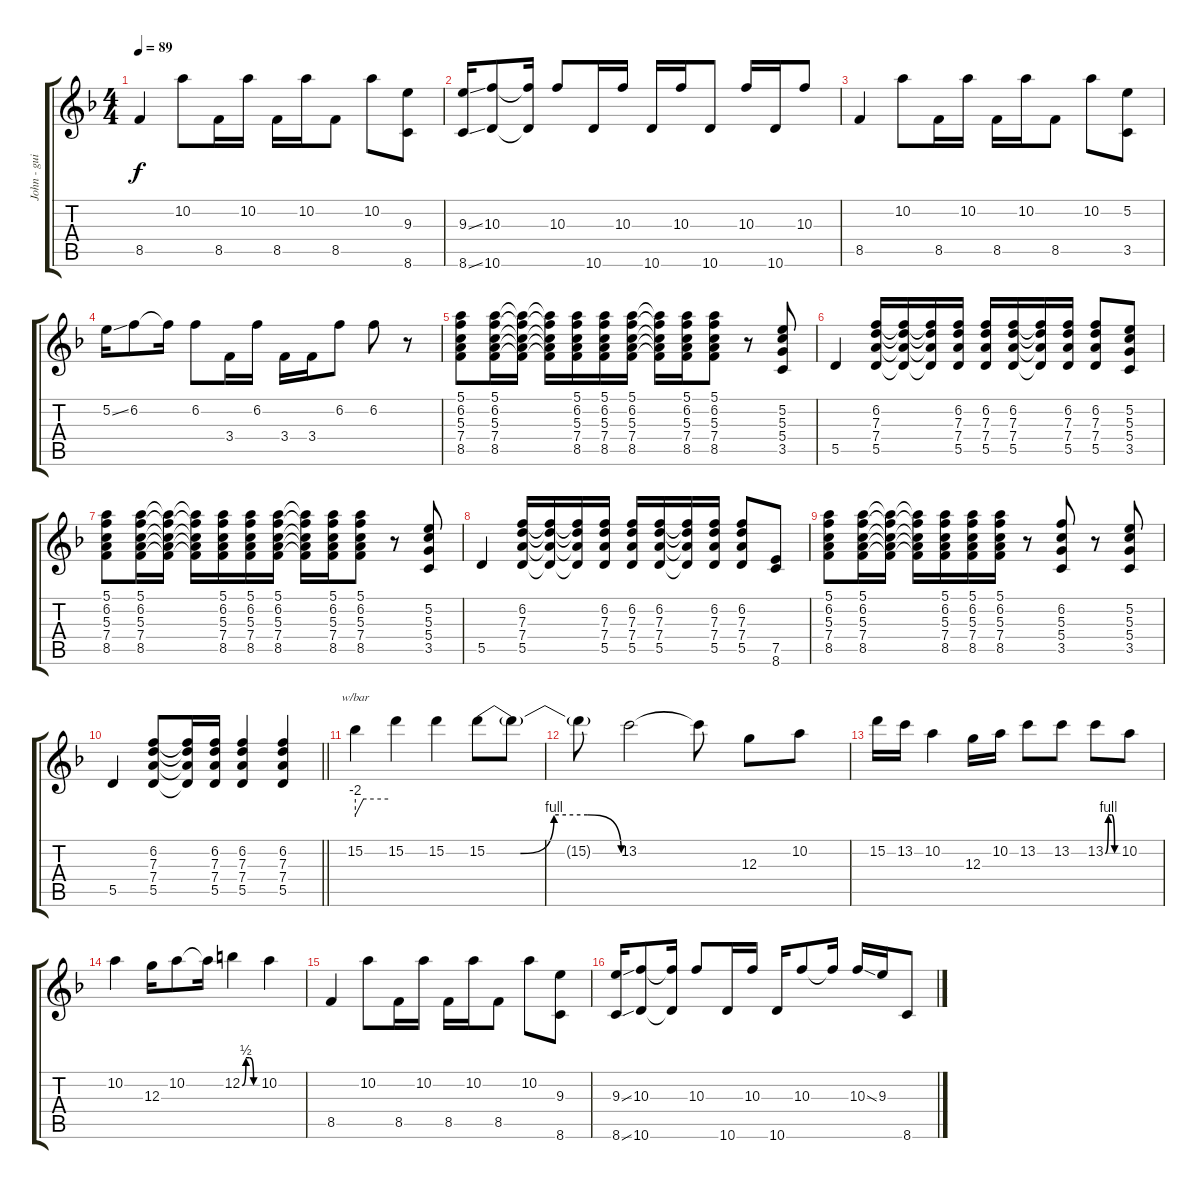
\track ("John - guitar" "John - gui") {instrument electricguitarclean}
\staff {score tabs}
\tuning (E4 B3 G3 D3 A2 E2) {hide}
\ts (4 4)
\tempo 89
\clef g2
\ks f
8.5.4{dy f volume 13} 10.2.8 8.5.16 10.2.16 8.5.16 10.2.16 8.5.8 10.2.8 (9.3 8.6).8 |
(9.3{ss} 8.6{ss}).16 (10.3 10.6).8 (10.3{t} 10.6{t}).16 10.3.8 10.6.16 10.3.16 10.6.16 10.3.16 10.6.8 10.3.16 10.6.16 10.3.8 |
8.5.4 10.2.8 8.5.16 10.2.16 8.5.16 10.2.16 8.5.8 10.2.8 (5.2 3.5).8 |
5.2{ss}.16 6.2.8 6.2{t}.16 6.2.8 3.4.16 6.2.16 3.4.16 3.4.16 6.2.8 6.2.8 r.8 |
(5.1 6.2 5.3 7.4 8.5).8{volume 10} (5.1 6.2 5.3 7.4 8.5).16 (5.1{t} 6.2{t} 5.3{t} 7.4{t} 8.5{t}).16 (5.1{t} 6.2{t} 5.3{t} 7.4{t} 8.5{t}).16 (5.1 6.2 5.3 7.4 8.5).16 (5.1 6.2 5.3 7.4 8.5).16 (5.1 6.2 5.3 7.4 8.5).16 (5.1{t} 6.2{t} 5.3{t} 7.4{t} 8.5{t}).16 (5.1 6.2 5.3 7.4 8.5).16 (5.1 6.2 5.3 7.4 8.5).8 r.8 (5.2 5.3 5.4 3.5).8 |
5.5.4 (6.2 7.3 7.4 5.5).16 (6.2{t} 7.3{t} 7.4{t} 5.5{t}).16 (6.2{t} 7.3{t} 7.4{t} 5.5{t}).16 (6.2 7.3 7.4 5.5).16 (6.2 7.3 7.4 5.5).16 (6.2 7.3 7.4 5.5).16 (6.2{t} 7.3{t} 7.4{t} 5.5{t}).16 (6.2 7.3 7.4 5.5).16 (6.2 7.3 7.4 5.5).8 (5.2 5.3 5.4 3.5).8 |
(5.1 6.2 5.3 7.4 8.5).8 (5.1 6.2 5.3 7.4 8.5).16 (5.1{t} 6.2{t} 5.3{t} 7.4{t} 8.5{t}).16 (5.1{t} 6.2{t} 5.3{t} 7.4{t} 8.5{t}).16 (5.1 6.2 5.3 7.4 8.5).16 (5.1 6.2 5.3 7.4 8.5).16 (5.1 6.2 5.3 7.4 8.5).16 (5.1{t} 6.2{t} 5.3{t} 7.4{t} 8.5{t}).16 (5.1 6.2 5.3 7.4 8.5).16 (5.1 6.2 5.3 7.4 8.5).8 r.8 (5.2 5.3 5.4 3.5).8 |
5.5.4 (6.2 7.3 7.4 5.5).16 (6.2{t} 7.3{t} 7.4{t} 5.5{t}).16 (6.2{t} 7.3{t} 7.4{t} 5.5{t}).16 (6.2 7.3 7.4 5.5).16 (6.2 7.3 7.4 5.5).16 (6.2 7.3 7.4 5.5).16 (6.2{t} 7.3{t} 7.4{t} 5.5{t}).16 (6.2 7.3 7.4 5.5).16 (6.2 7.3 7.4 5.5).8 (7.5 8.6).8 |
(5.1 6.2 5.3 7.4 8.5).8 (5.1 6.2 5.3 7.4 8.5).16 (5.1{t} 6.2{t} 5.3{t} 7.4{t} 8.5{t}).16 (5.1{t} 6.2{t} 5.3{t} 7.4{t} 8.5{t}).16 (5.1 6.2 5.3 7.4 8.5).16 (5.1 6.2 5.3 7.4 8.5).16 (5.1 6.2 5.3 7.4 8.5).16 r.8 (6.2 5.3 5.4 3.5).8 r.8 (5.2 5.3 5.4 3.5).8 |
\barLineRight lightlight
5.5.4 (6.2 7.3 7.4 5.5).8 (6.2{t} 7.3{t} 7.4{t} 5.5{t}).16 (6.2 7.3 7.4 5.5).16 (6.2 7.3 7.4 5.5).4 (6.2 7.3 7.4 5.5).4 |
15.2.4{tbe (custom default 0 -8 15 0 60 0) volume 16 instrument overdrivenguitar} 15.2.4 15.2.4 15.2{be (custom 0 0 15 0 30 4 45 4 60 0)}.8 15.2{t}.8 |
15.2{t}.8 13.2.2 13.2{t}.8 12.3.8 10.2.8 |
15.2.16 13.2.16 10.2.4 12.3.16 10.2.16 13.2.8 13.2.8 13.2{be (custom 0 0 15 4 30 4 45 0 60 0)}.8 10.2.8 |
10.2.4 12.3.16 10.2.8 10.2{t}.16 12.2{be (custom 0 0 15 2 30 2 45 0 60 0)}.4 10.2.4 |
8.5.4{volume 14 instrument electricguitarclean} 10.2.8 8.5.16 10.2.16 8.5.16 10.2.16 8.5.8 10.2.8 (9.3 8.6).8 |
(9.3{ss} 8.6{ss}).16 (10.3 10.6).8 (10.3{t} 10.6{t}).16 10.3.8 10.6.16 10.3.16 10.6.16 10.3.8 10.3{t}.16 10.3{ss}.16 9.3.16 8.6.8
